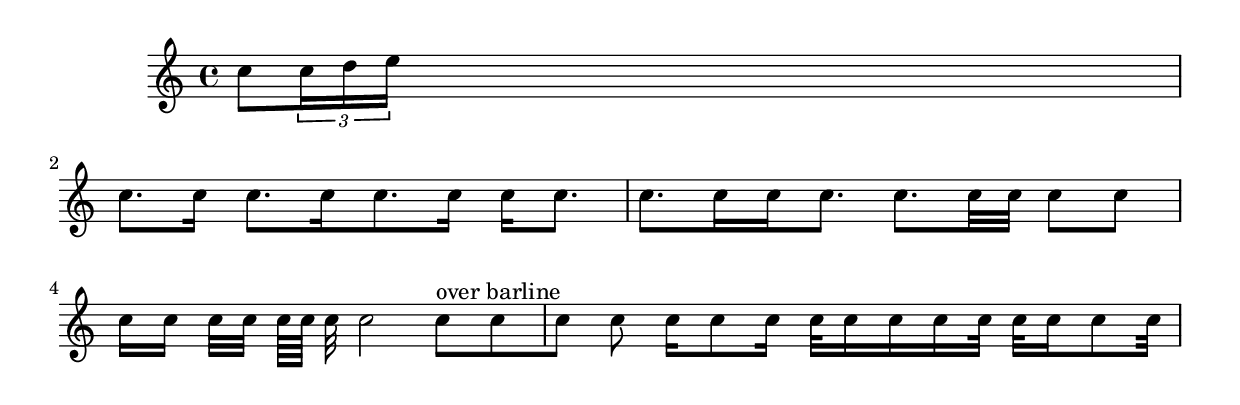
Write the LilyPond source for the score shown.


\version "2.11.51"

\header{
texidoc="
Beaming is generated automatically. Beams may cross bar lines. In that
case, line breaks are forbidden.
"
}

\context Staff  \relative c''  {

  c8[ \times 2/3 { c16 d e] }
  s4*3
  
  c8.[ c16]
  c8.[ c16 c8.  c16]
  c16[ c8.] |
  c8.[ c16  c16  c8.]
  c8.[ c32  c32]
  c8[ c8] |
  c16[ c16]
  c32[ c32]
  c64[ c64]	
  c32
  c2

  c8[^"over barline" c c] c8 
  c16[ c8 c16]
  c32[ c16 c16 c16 c32]
  c32[ c16 c8 c32]		 % hmm ?
  
}

